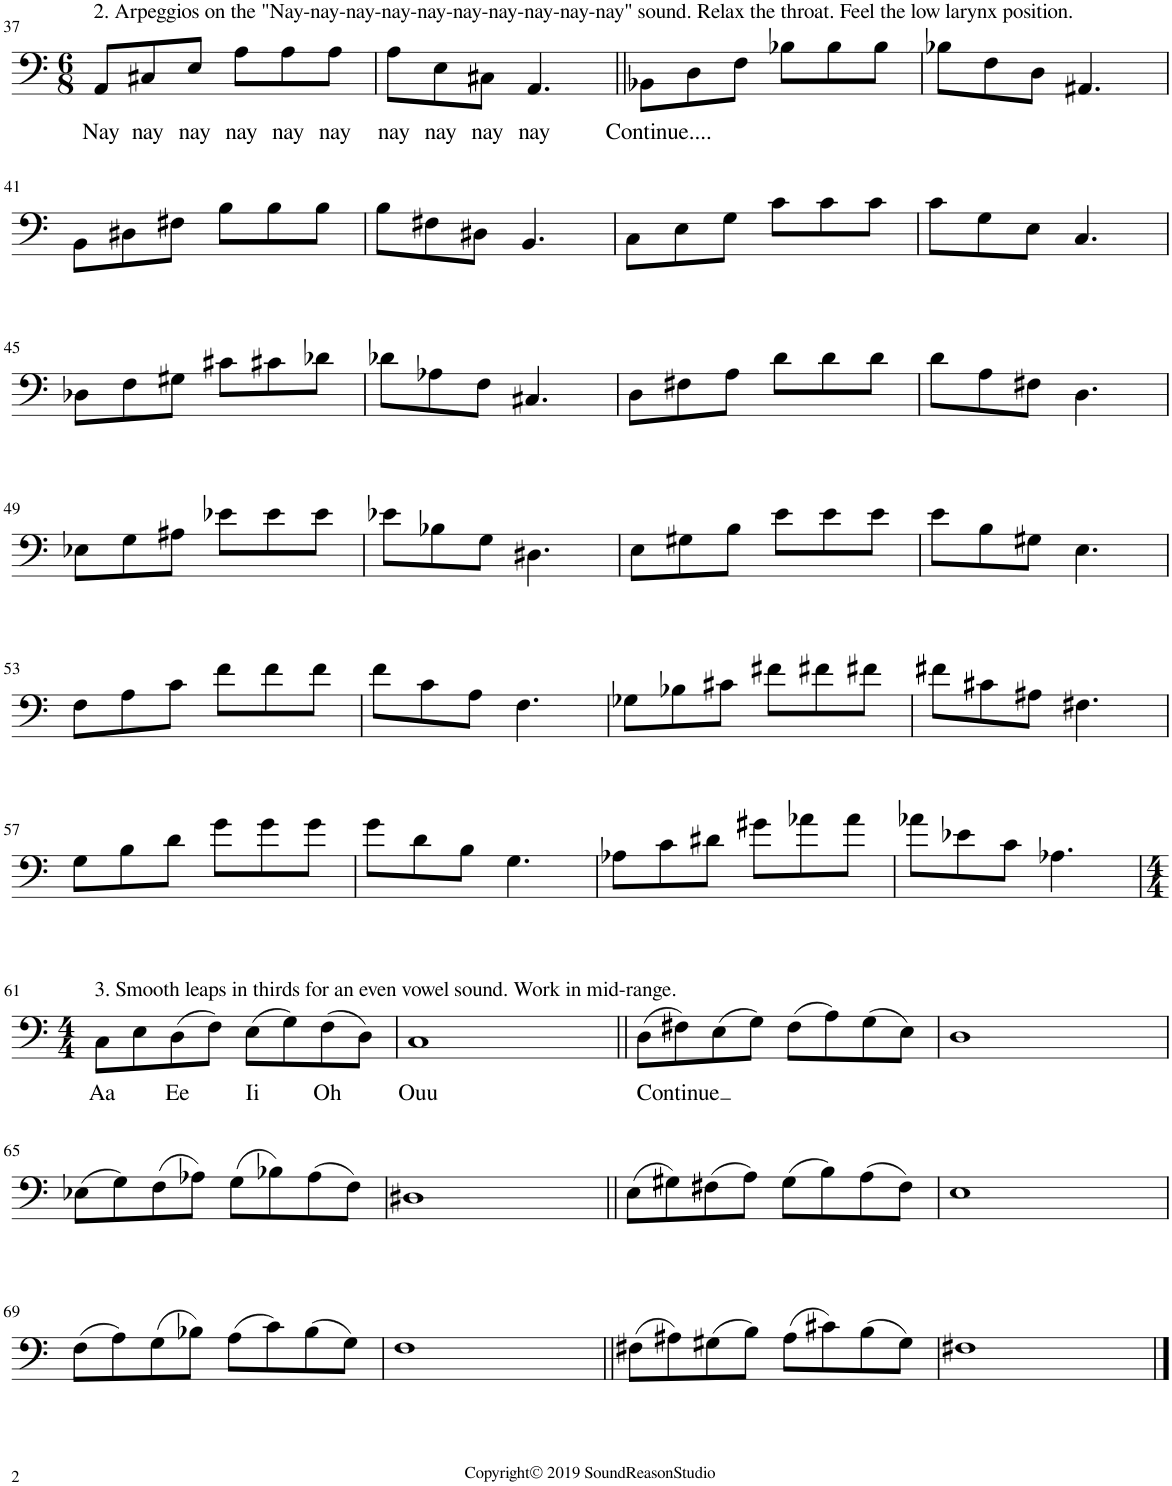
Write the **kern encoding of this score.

**kern	**text
*part1	*part1
*staff1	*staff1
*I"Piano	*
*I'Pno.	*
!!LO:PB:g=z
*clefF4	*
*k[]	*
*M6/8	*
=37	=37
!LO:TX:a:t=2. Arpeggios on the "Nay-nay-nay-nay-nay-nay-nay-nay-nay-nay" sound. Relax the throat. Feel the low larynx position.	!
!	!LO:LY:b
8AA/L	Nay
!	!LO:LY:b
8C#X/	nay
!	!LO:LY:b
8E/J	nay
!	!LO:LY:b
8A\L	nay
!	!LO:LY:b
8A\	nay
!	!LO:LY:b
8A\J	nay
=38	=38
!	!LO:LY:b
8A\L	nay
!	!LO:LY:b
8E\	nay
!	!LO:LY:b
8C#X\J	nay
!	!LO:LY:b
4.AA/	nay
=39||	=39||
!	!LO:LY:b
8BB-X\L	Continue....
8D\	.
8F\J	.
8B-X\L	.
8B-\	.
8B-\J	.
=40	=40
8B-X\L	.
8F\	.
8D\J	.
4.AA#X/	.
!!LO:LB:g=z
=41	=41
8BB\L	.
8D#X\	.
8F#X\J	.
8B\L	.
8B\	.
8B\J	.
=42	=42
8B\L	.
8F#X\	.
8D#X\J	.
4.BB/	.
=43	=43
8C\L	.
8E\	.
8G\J	.
8c\L	.
8c\	.
8c\J	.
=44	=44
8c\L	.
8G\	.
8E\J	.
4.C/	.
!!LO:LB:g=z
=45	=45
8D-X\L	.
8F\	.
8G#X\J	.
8c#X\L	.
8c#X\	.
8d-X\J	.
=46	=46
8d-X\L	.
8A-X\	.
8F\J	.
4.C#X/	.
=47	=47
8D\L	.
8F#X\	.
8A\J	.
8d\L	.
8d\	.
8d\J	.
=48	=48
8d\L	.
8A\	.
8F#X\J	.
4.D\	.
!!LO:LB:g=z
=49	=49
8E-X\L	.
8G\	.
8A#X\J	.
8e-X\L	.
8e-\	.
8e-\J	.
=50	=50
8e-X\L	.
8B-X\	.
8G\J	.
4.D#X\	.
=51	=51
8E\L	.
8G#X\	.
8B\J	.
8e\L	.
8e\	.
8e\J	.
=52	=52
8e\L	.
8B\	.
8G#X\J	.
4.E\	.
!!LO:LB:g=z
=53	=53
8F\L	.
8A\	.
8c\J	.
8f\L	.
8f\	.
8f\J	.
=54	=54
8f\L	.
8c\	.
8A\J	.
4.F\	.
=55	=55
8G-X\L	.
8B-X\	.
8c#X\J	.
8f#X\L	.
8f#X\	.
8f#X\J	.
=56	=56
8f#X\L	.
8c#X\	.
8A#X\J	.
4.F#X\	.
!!LO:LB:g=z
=57	=57
8G\L	.
8B\	.
8d\J	.
8g\L	.
8g\	.
8g\J	.
=58	=58
8g\L	.
8d\	.
8B\J	.
4.G\	.
=59	=59
8A-X\L	.
8c\	.
8d#X\J	.
8g#X\L	.
8a-X\	.
8a-\J	.
=60	=60
8a-X\L	.
8e-X\	.
8c\J	.
4.A-X\	.
!!LO:LB:g=z
=61	=61
*M4/4	*
!LO:TX:a:t=3. Smooth leaps in thirds for an even vowel sound. Work in mid-range.	!
!	!LO:LY:b
8C\L	Aa
8E\	.
!	!LO:LY:b
(8D\	Ee
8F\J)	.
!	!LO:LY:b
(8E\L	Ii
8G\)	.
!	!LO:LY:b
(8F\	Oh
8D\J)	.
=62	=62
!	!LO:LY:b
1C	Ouu
=63||	=63||
!	!LO:LY:b
(8D\L	Continue
8F#X\)	.
(8E\	.
8G\J)	.
(8F#\L	.
8A\)	.
(8G\	.
8E\J)	.
=64	=64
1D	.
!!LO:LB:g=z
=65	=65
(8E-X\L	.
8G\)	.
(8F\	.
8A-X\J)	.
(8G\L	.
8B-X\)	.
(8A-\	.
8F\J)	.
=66	=66
1D#X	.
=67||	=67||
(8E\L	.
8G#X\)	.
(8F#X\	.
8A\J)	.
(8G#\L	.
8B\)	.
(8A\	.
8F#\J)	.
=68	=68
1E	.
!!LO:LB:g=z
=69	=69
(8F\L	.
8A\)	.
(8G\	.
8B-X\J)	.
(8A\L	.
8c\)	.
(8B-\	.
8G\J)	.
=70	=70
1F	.
=71||	=71||
(8F#X\L	.
8A#X\)	.
(8G#X\	.
8B\J)	.
(8A#\L	.
8c#X\)	.
(8B\	.
8G#\J)	.
=72	=72
1F#X	.
==	==
*-	*-
